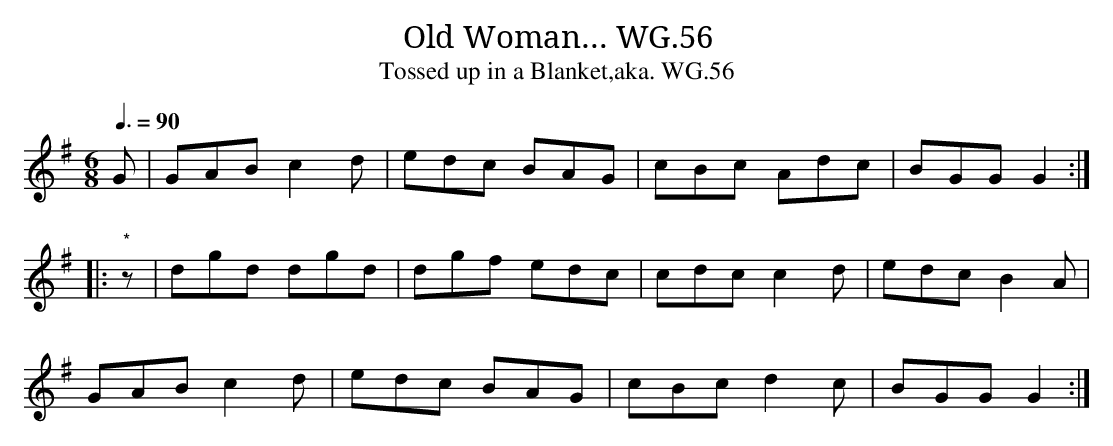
X:1
T:Old Woman… WG.56
T:Tossed up in a Blanket,aka. WG.56
M:6/8
L:1/8
Q:3/8=90
K:G
G|GAB c2d|edc BAG|cBc Adc|BGG G2:|
|:"*"z|dgd dgd|dgf edc|cdc c2d|edc B2A|
GAB c2d|edc BAG|cBc d2c|BGG G2:|
